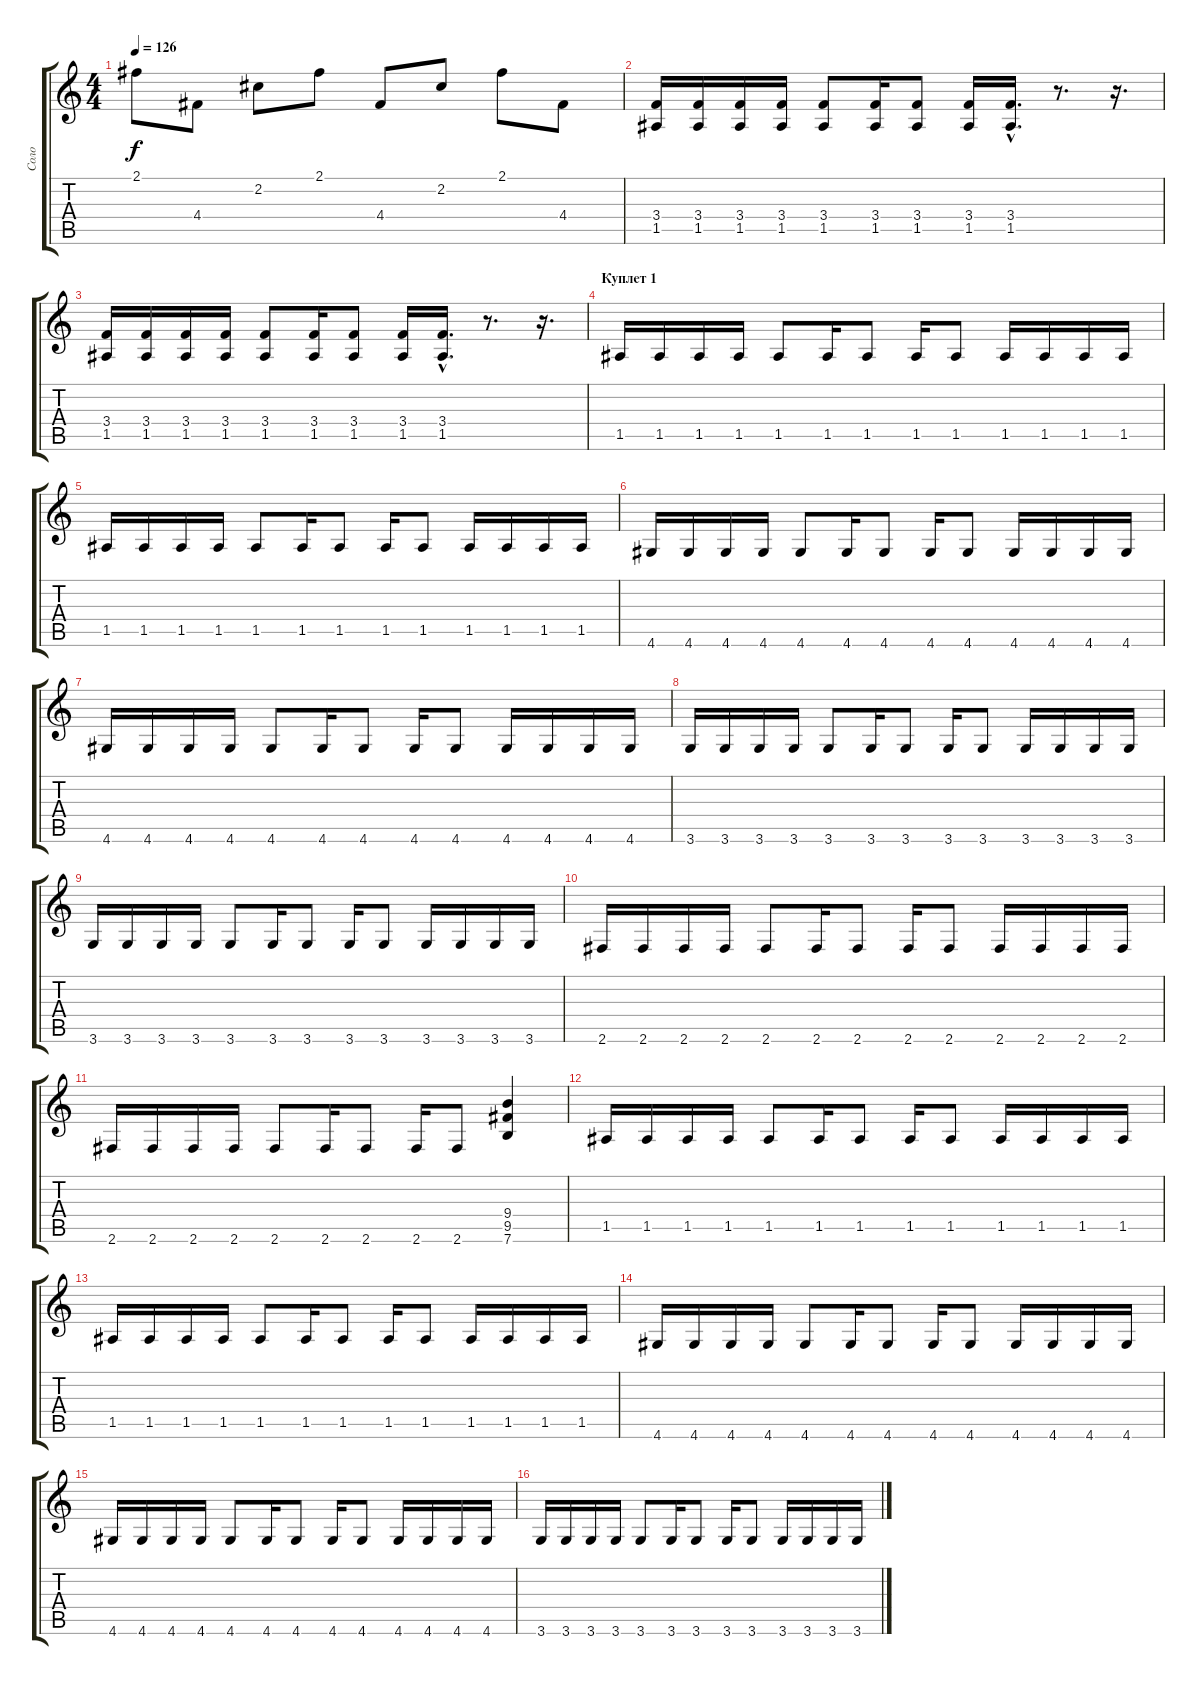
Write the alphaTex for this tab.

\track ("Соло" "Соло") {instrument overdrivenguitar}
\staff {score tabs}
\tuning (E4 B3 G3 D3 A2 E2) {hide}
\ts (4 4)
\tempo 126
\clef g2
\ks c
2.1.8{dy f} 4.4.8 2.2.8 2.1.8 4.4.8 2.2.8 2.1.8 4.4.8 |
(3.4 1.5).16 (3.4 1.5).16 (3.4 1.5).16 (3.4 1.5).16 (3.4 1.5).8 (3.4 1.5).16 (3.4 1.5).8 (3.4 1.5).16 (3.4{hac} 1.5{hac}).16{d} r.8{d} r.16{d} |
(3.4 1.5).16 (3.4 1.5).16 (3.4 1.5).16 (3.4 1.5).16 (3.4 1.5).8 (3.4 1.5).16 (3.4 1.5).8 (3.4 1.5).16 (3.4{hac} 1.5{hac}).16{d} r.8{d} r.16{d} |
\section ("" "Куплет 1")
1.5.16 1.5.16 1.5.16 1.5.16 1.5.8 1.5.16 1.5.8 1.5.16 1.5.8 1.5.16 1.5.16 1.5.16 1.5.16 |
1.5.16 1.5.16 1.5.16 1.5.16 1.5.8 1.5.16 1.5.8 1.5.16 1.5.8 1.5.16 1.5.16 1.5.16 1.5.16 |
4.6.16 4.6.16 4.6.16 4.6.16 4.6.8 4.6.16 4.6.8 4.6.16 4.6.8 4.6.16 4.6.16 4.6.16 4.6.16 |
4.6.16 4.6.16 4.6.16 4.6.16 4.6.8 4.6.16 4.6.8 4.6.16 4.6.8 4.6.16 4.6.16 4.6.16 4.6.16 |
3.6.16 3.6.16 3.6.16 3.6.16 3.6.8 3.6.16 3.6.8 3.6.16 3.6.8 3.6.16 3.6.16 3.6.16 3.6.16 |
3.6.16 3.6.16 3.6.16 3.6.16 3.6.8 3.6.16 3.6.8 3.6.16 3.6.8 3.6.16 3.6.16 3.6.16 3.6.16 |
2.6.16 2.6.16 2.6.16 2.6.16 2.6.8 2.6.16 2.6.8 2.6.16 2.6.8 2.6.16 2.6.16 2.6.16 2.6.16 |
2.6.16 2.6.16 2.6.16 2.6.16 2.6.8 2.6.16 2.6.8 2.6.16 2.6.8 (9.4 9.5 7.6).4 |
1.5.16 1.5.16 1.5.16 1.5.16 1.5.8 1.5.16 1.5.8 1.5.16 1.5.8 1.5.16 1.5.16 1.5.16 1.5.16 |
1.5.16 1.5.16 1.5.16 1.5.16 1.5.8 1.5.16 1.5.8 1.5.16 1.5.8 1.5.16 1.5.16 1.5.16 1.5.16 |
4.6.16 4.6.16 4.6.16 4.6.16 4.6.8 4.6.16 4.6.8 4.6.16 4.6.8 4.6.16 4.6.16 4.6.16 4.6.16 |
4.6.16 4.6.16 4.6.16 4.6.16 4.6.8 4.6.16 4.6.8 4.6.16 4.6.8 4.6.16 4.6.16 4.6.16 4.6.16 |
3.6.16 3.6.16 3.6.16 3.6.16 3.6.8 3.6.16 3.6.8 3.6.16 3.6.8 3.6.16 3.6.16 3.6.16 3.6.16
